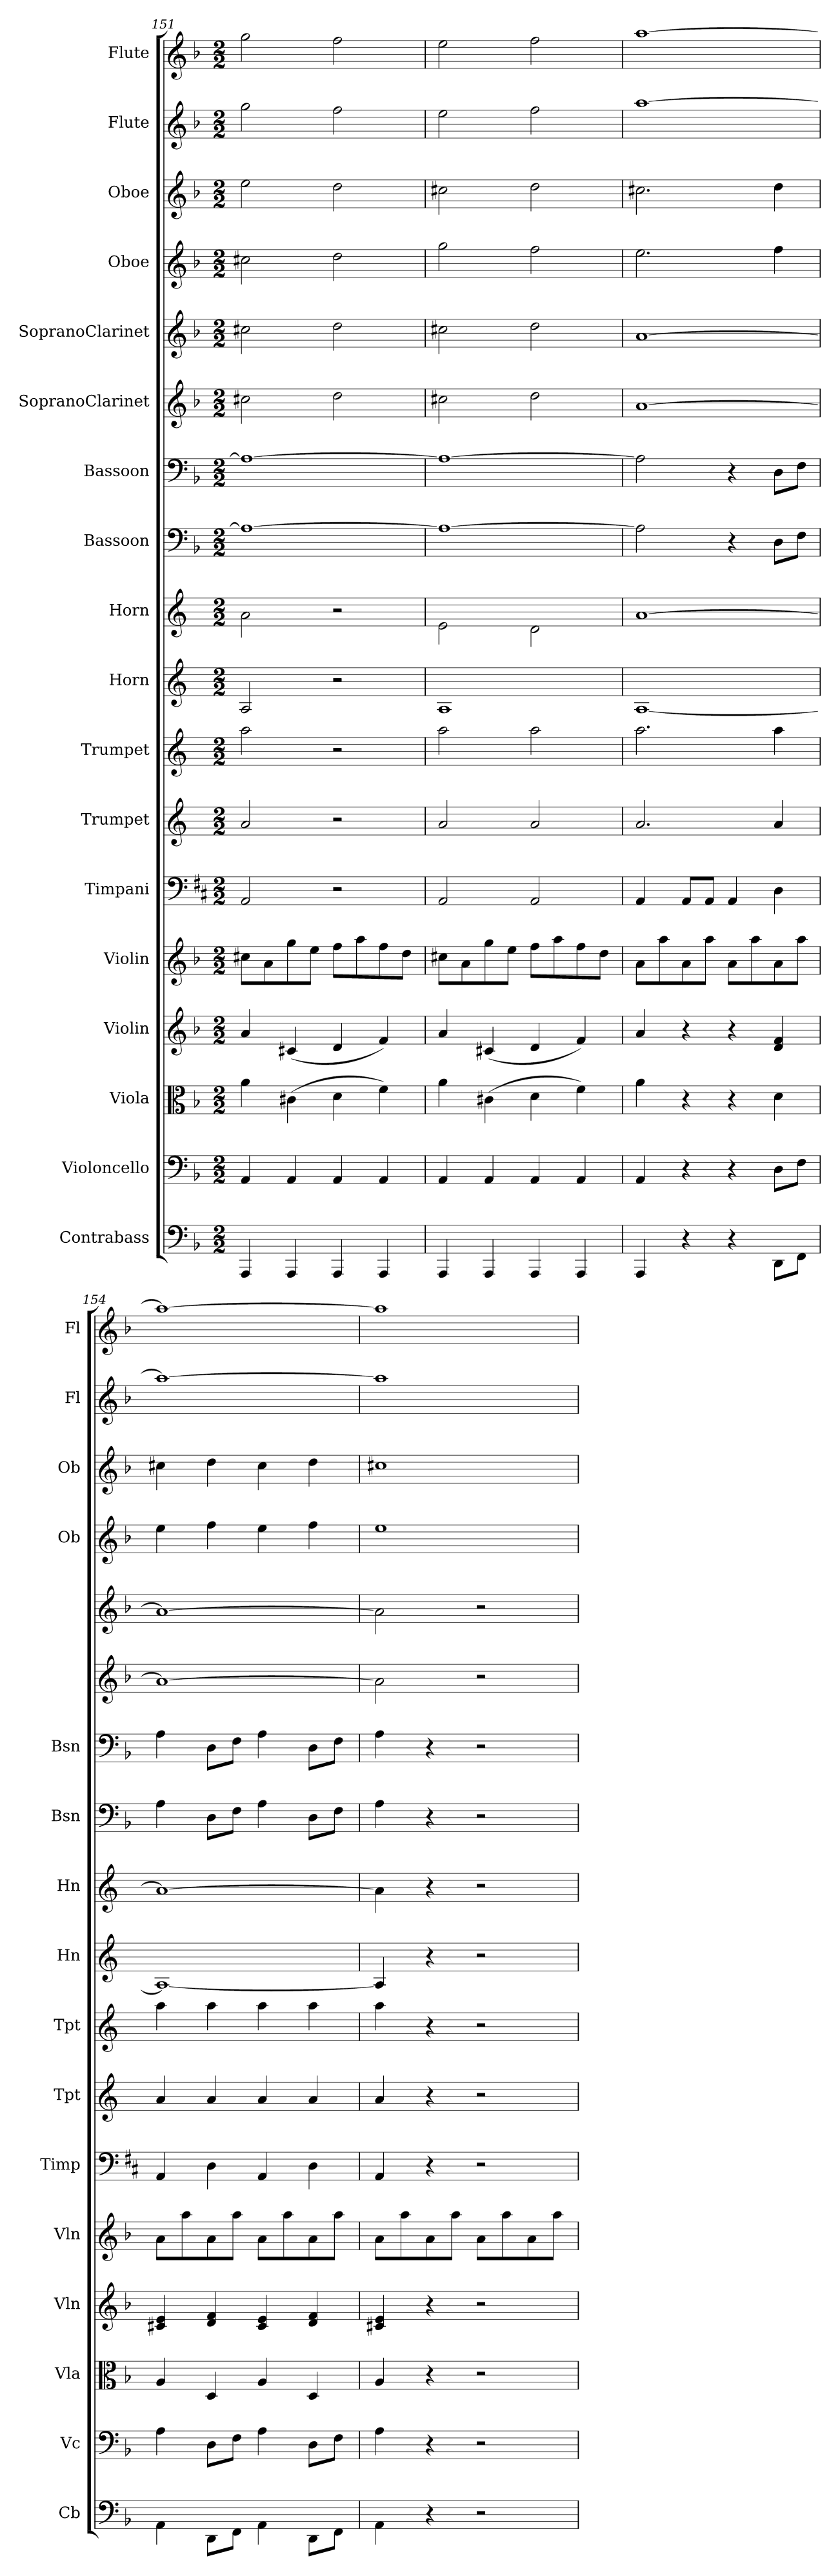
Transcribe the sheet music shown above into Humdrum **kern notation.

**kern	**kern	**kern	**kern	**kern	**kern	**kern	**kern	**kern	**kern	**kern	**kern	**kern	**kern	**kern	**kern	**kern	**kern
*part18	*part17	*part16	*part15	*part14	*part13	*part12	*part11	*part10	*part9	*part8	*part7	*part6	*part5	*part4	*part3	*part2	*part1
*staff18	*staff17	*staff16	*staff15	*staff14	*staff13	*staff12	*staff11	*staff10	*staff9	*staff8	*staff7	*staff6	*staff5	*staff4	*staff3	*staff2	*staff1
*I"Contrabass	*I"Violoncello	*I"Viola	*I"Violin	*I"Violin	*I"Timpani	*I"Trumpet	*I"Trumpet	*I"Horn	*I"Horn	*I"Bassoon	*I"Bassoon	*I"SopranoClarinet	*I"SopranoClarinet	*I"Oboe	*I"Oboe	*I"Flute	*I"Flute
*I'Cb	*I'Vc	*I'Vla	*I'Vln	*I'Vln	*I'Timp	*I'Tpt	*I'Tpt	*I'Hn	*I'Hn	*I'Bsn	*I'Bsn	*	*	*I'Ob	*I'Ob	*I'Fl	*I'Fl
*clefF4	*clefF4	*clefC3	*clefG2	*clefG2	*clefF4	*clefG2	*clefG2	*clefG2	*clefG2	*clefF4	*clefF4	*clefG2	*clefG2	*clefG2	*clefG2	*clefG2	*clefG2
*k[b-]	*k[b-]	*k[b-]	*k[b-]	*k[b-]	*k[f#c#]	*k[]	*k[]	*k[]	*k[]	*k[b-]	*k[b-]	*k[b-]	*k[b-]	*k[b-]	*k[b-]	*k[b-]	*k[b-]
*M2/2	*M2/2	*M2/2	*M2/2	*M2/2	*M2/2	*M2/2	*M2/2	*M2/2	*M2/2	*M2/2	*M2/2	*M2/2	*M2/2	*M2/2	*M2/2	*M2/2	*M2/2
=151	=151	=151	=151	=151	=151	=151	=151	=151	=151	=151	=151	=151	=151	=151	=151	=151	=151
4AAA/	4AA/	4a\	4a/	8cc#X\L	2AA/	2a/	2aa\	2A/	2a\	1A\_	1A\_	2cc#X\	2cc#X\	2cc#X\	2ee\	2gg\	2gg\
.	.	.	.	8a\	.	.	.	.	.	.	.	.	.	.	.	.	.
4AAA/	4AA/	(4c#X\	(4c#X/	8gg\	.	.	.	.	.	.	.	.	.	.	.	.	.
.	.	.	.	8ee\J	.	.	.	.	.	.	.	.	.	.	.	.	.
4AAA/	4AA/	4d\	4d/	8ff\L	2r	2r	2r	2r	2r	.	.	2dd\	2dd\	2dd\	2dd\	2ff\	2ff\
.	.	.	.	8aa\	.	.	.	.	.	.	.	.	.	.	.	.	.
4AAA/	4AA/	4f\)	4f/)	8ff\	.	.	.	.	.	.	.	.	.	.	.	.	.
.	.	.	.	8dd\J	.	.	.	.	.	.	.	.	.	.	.	.	.
=152	=152	=152	=152	=152	=152	=152	=152	=152	=152	=152	=152	=152	=152	=152	=152	=152	=152
4AAA/	4AA/	4a\	4a/	8cc#X\L	2AA/	2a/	2aa\	1A/	2e\	1A\_	1A\_	2cc#X\	2cc#X\	2gg\	2cc#X\	2ee\	2ee\
.	.	.	.	8a\	.	.	.	.	.	.	.	.	.	.	.	.	.
4AAA/	4AA/	(4c#X\	(4c#X/	8gg\	.	.	.	.	.	.	.	.	.	.	.	.	.
.	.	.	.	8ee\J	.	.	.	.	.	.	.	.	.	.	.	.	.
4AAA/	4AA/	4d\	4d/	8ff\L	2AA/	2a/	2aa\	.	2d\	.	.	2dd\	2dd\	2ff\	2dd\	2ff\	2ff\
.	.	.	.	8aa\	.	.	.	.	.	.	.	.	.	.	.	.	.
4AAA/	4AA/	4f\)	4f/)	8ff\	.	.	.	.	.	.	.	.	.	.	.	.	.
.	.	.	.	8dd\J	.	.	.	.	.	.	.	.	.	.	.	.	.
=153	=153	=153	=153	=153	=153	=153	=153	=153	=153	=153	=153	=153	=153	=153	=153	=153	=153
4AAA/	4AA/	4a\	4a/	8a\L	4AA/	2.a/	2.aa\	[1A/	[1a\	2A\]	2A\]	[1a\	[1a\	2.ee\	2.cc#X\	[1aa\	[1aa\
.	.	.	.	8aa\	.	.	.	.	.	.	.	.	.	.	.	.	.
4r	4r	4r	4r	8a\	8AA/L	.	.	.	.	.	.	.	.	.	.	.	.
.	.	.	.	8aa\J	8AA/J	.	.	.	.	.	.	.	.	.	.	.	.
4r	4r	4r	4r	8a\L	4AA/	.	.	.	.	4r	4r	.	.	.	.	.	.
.	.	.	.	8aa\	.	.	.	.	.	.	.	.	.	.	.	.	.
8DD\L	8D\L	4d\	4d/ 4f/	8a\	4D\	4a/	4aa\	.	.	8D\L	8D\L	.	.	4ff\	4dd\	.	.
8FF\J	8F\J	.	.	8aa\J	.	.	.	.	.	8F\J	8F\J	.	.	.	.	.	.
=154	=154	=154	=154	=154	=154	=154	=154	=154	=154	=154	=154	=154	=154	=154	=154	=154	=154
4AA\	4A\	4A/	4c#X/ 4e/	8a\L	4AA/	4a/	4aa\	1A/_	1a\_	4A\	4A\	1a\_	1a\_	4ee\	4cc#X\	1aa\_	1aa\_
.	.	.	.	8aa\	.	.	.	.	.	.	.	.	.	.	.	.	.
8DD\L	8D\L	4D/	4d/ 4f/	8a\	4D\	4a/	4aa\	.	.	8D\L	8D\L	.	.	4ff\	4dd\	.	.
8FF\J	8F\J	.	.	8aa\J	.	.	.	.	.	8F\J	8F\J	.	.	.	.	.	.
4AA\	4A\	4A/	4c#/ 4e/	8a\L	4AA/	4a/	4aa\	.	.	4A\	4A\	.	.	4ee\	4cc#\	.	.
.	.	.	.	8aa\	.	.	.	.	.	.	.	.	.	.	.	.	.
8DD\L	8D\L	4D/	4d/ 4f/	8a\	4D\	4a/	4aa\	.	.	8D\L	8D\L	.	.	4ff\	4dd\	.	.
8FF\J	8F\J	.	.	8aa\J	.	.	.	.	.	8F\J	8F\J	.	.	.	.	.	.
=155	=155	=155	=155	=155	=155	=155	=155	=155	=155	=155	=155	=155	=155	=155	=155	=155	=155
4AA\	4A\	4A/	4c#X/ 4e/	8a\L	4AA/	4a/	4aa\	4A/]	4a\]	4A\	4A\	2a\]	2a\]	1ee\	1cc#X\	1aa\]	1aa\]
.	.	.	.	8aa\	.	.	.	.	.	.	.	.	.	.	.	.	.
4r	4r	4r	4r	8a\	4r	4r	4r	4r	4r	4r	4r	.	.	.	.	.	.
.	.	.	.	8aa\J	.	.	.	.	.	.	.	.	.	.	.	.	.
2r	2r	2r	2r	8a\L	2r	2r	2r	2r	2r	2r	2r	2r	2r	.	.	.	.
.	.	.	.	8aa\	.	.	.	.	.	.	.	.	.	.	.	.	.
.	.	.	.	8a\	.	.	.	.	.	.	.	.	.	.	.	.	.
.	.	.	.	8aa\J	.	.	.	.	.	.	.	.	.	.	.	.	.
=	=	=	=	=	=	=	=	=	=	=	=	=	=	=	=	=	=
*-	*-	*-	*-	*-	*-	*-	*-	*-	*-	*-	*-	*-	*-	*-	*-	*-	*-
